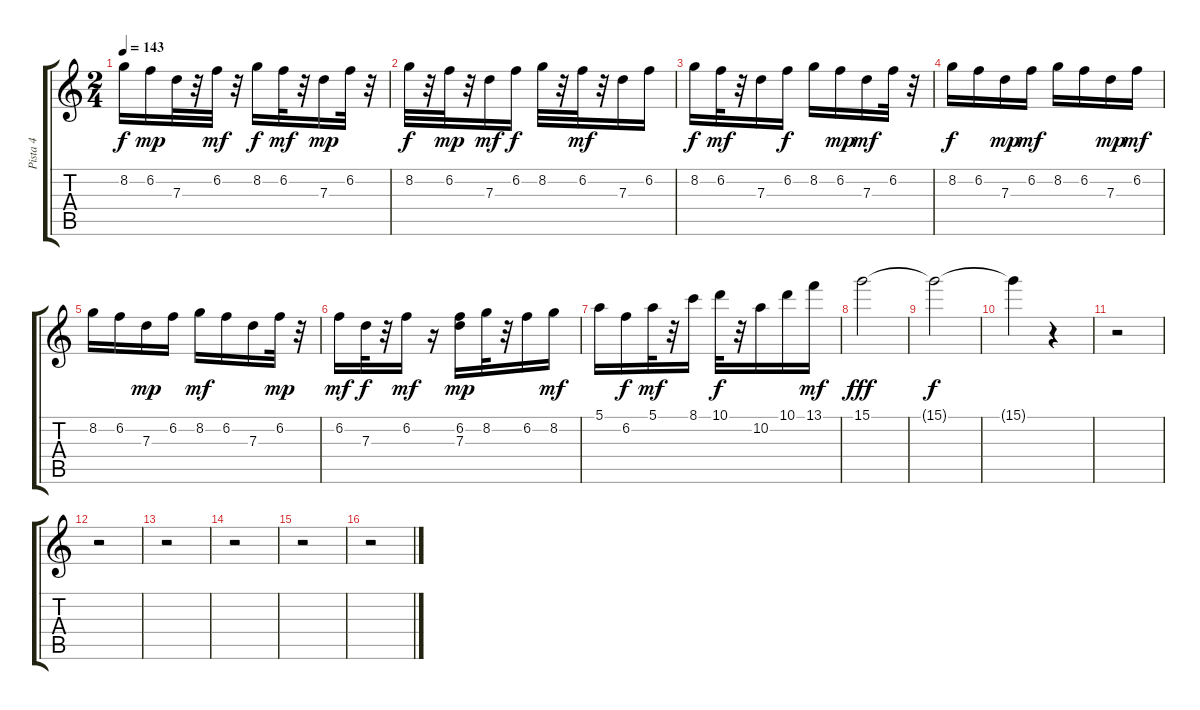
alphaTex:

\track ("Pista 4" "Pista 4") {instrument distortionguitar}
\staff {score tabs}
\tuning (E4 B3 G3 D3 A2 E2) {hide}
\ts (2 4)
\tempo 143
\clef g2
\ks c
8.2.16{dy f} 6.2.16{dy mp} 7.3.32 r.32 6.2.32{dy mf} r.32 8.2.16{dy f} 6.2.32{dy mf} r.32 7.3.16{dy mp} 6.2.32 r.32 |
8.2.32{dy f} r.32 6.2.32{dy mp} r.32 7.3.16{dy mf} 6.2.16{dy f} 8.2.32 r.32 6.2.32{dy mf} r.32 7.3.16 6.2.16 |
8.2.16{dy f} 6.2.32{dy mf} r.32 7.3.16 6.2.16{dy f} 8.2.16 6.2.16{dy mp} 7.3.16{dy mf} 6.2.32 r.32 |
8.2.16{dy f} 6.2.16 7.3.16{dy mp} 6.2.16{dy mf} 8.2.16 6.2.16 7.3.16{dy mp} 6.2.16{dy mf} |
8.2.16 6.2.16 7.3.16{dy mp} 6.2.16 8.2.16{dy mf} 6.2.16 7.3.16 6.2.32{dy mp} r.32 |
6.2.16{dy mf} 7.3.32{dy f} r.32 6.2.16{dy mf} r.16 (6.2 7.3).16{dy mp} 8.2.32 r.32 6.2.16 8.2.16{dy mf} |
5.1.16 6.2.16{dy f} 5.1.32{dy mf} r.32 8.1.16 10.1.32{dy f} r.32 10.2.16 10.1.16 13.1.16{dy mf} |
15.1.2{dy fff} |
15.1{t}.2{dy f} |
15.1{t}.4 r.4 |
r.2 |
r.2 |
r.2 |
r.2 |
r.2 |
r.2
